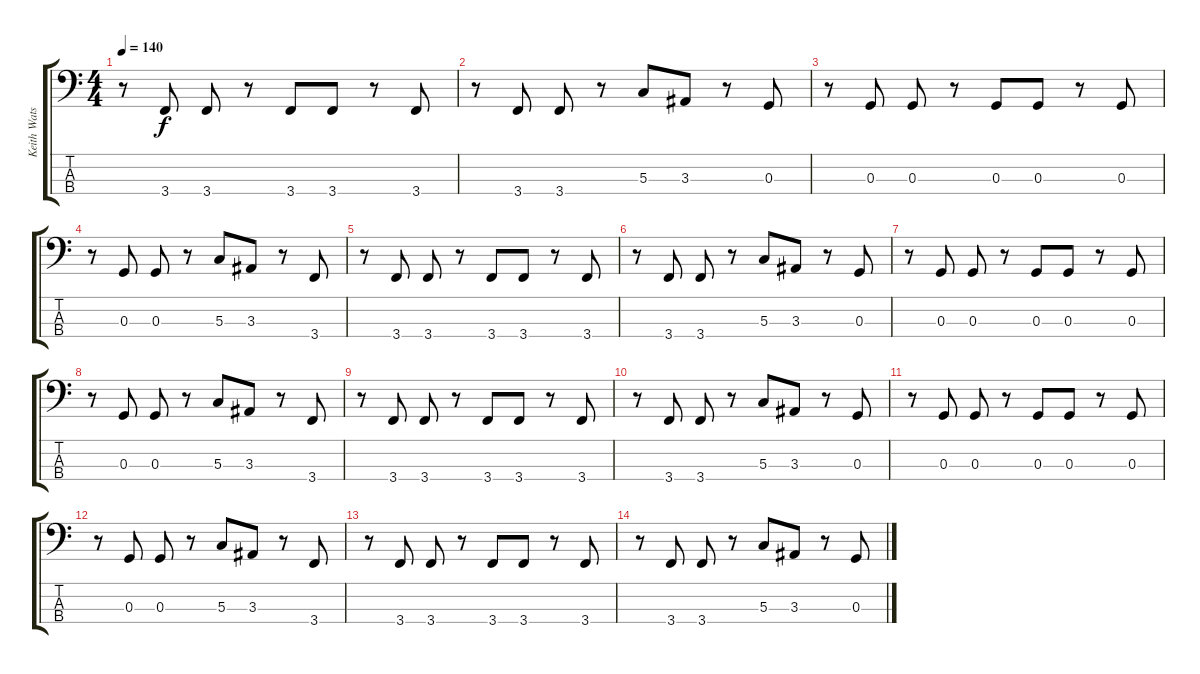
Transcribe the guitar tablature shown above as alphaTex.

\track ("Keith Watson" "Keith Wats") {instrument electricbasspick}
\staff {score tabs}
\tuning (F2 C2 G1 D1) {hide}
\ts (4 4)
\tempo 140
\clef f4
\ks c
r.8{dy f} 3.4.8 3.4.8 r.8 3.4.8 3.4.8 r.8 3.4.8 |
r.8 3.4.8 3.4.8 r.8 5.3.8 3.3.8 r.8 0.3.8 |
r.8 0.3.8 0.3.8 r.8 0.3.8 0.3.8 r.8 0.3.8 |
r.8 0.3.8 0.3.8 r.8 5.3.8 3.3.8 r.8 3.4.8 |
r.8 3.4.8 3.4.8 r.8 3.4.8 3.4.8 r.8 3.4.8 |
r.8 3.4.8 3.4.8 r.8 5.3.8 3.3.8 r.8 0.3.8 |
r.8 0.3.8 0.3.8 r.8 0.3.8 0.3.8 r.8 0.3.8 |
r.8 0.3.8 0.3.8 r.8 5.3.8 3.3.8 r.8 3.4.8 |
r.8 3.4.8 3.4.8 r.8 3.4.8 3.4.8 r.8 3.4.8 |
r.8 3.4.8 3.4.8 r.8 5.3.8 3.3.8 r.8 0.3.8 |
r.8 0.3.8 0.3.8 r.8 0.3.8 0.3.8 r.8 0.3.8 |
r.8 0.3.8 0.3.8 r.8 5.3.8 3.3.8 r.8 3.4.8 |
r.8 3.4.8 3.4.8 r.8 3.4.8 3.4.8 r.8 3.4.8 |
r.8 3.4.8 3.4.8 r.8 5.3.8 3.3.8 r.8 0.3.8
